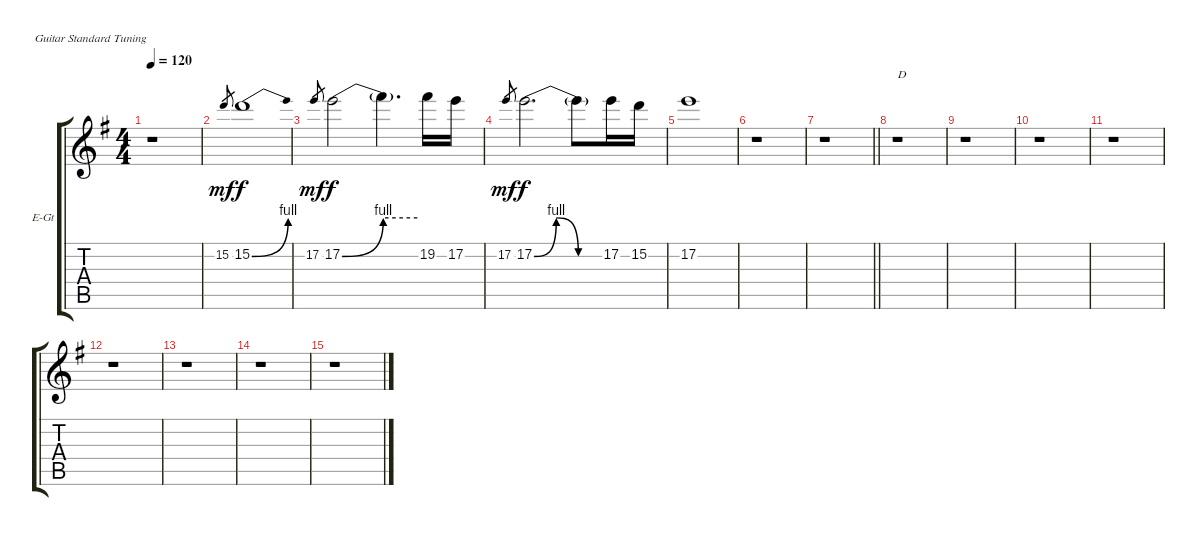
\bracketExtendMode groupsimilarinstruments
\firstSystemTrackNameOrientation horizontal
\otherSystemsTrackNameOrientation horizontal
\track ("YNGWIE GUITAR 3" "E-Gt") {instrument overdrivenguitar}
\staff {score tabs}
\tuning (E4 B3 G3 D3 A2 E2)
\ts (4 4)
\tempo 120
\clef g2
\ks eminor
r.1{dy mf} |
15.2.8{gr} 15.2{be (bend 0 0 60 4)}.1{dy f} |
17.2.8{gr dy mf} 17.2{be (bend 0 0 60 4)}.2{dy f} 17.2{be (hold 0 4 60 4) t}.4{d} 19.2.16 17.2.16 |
17.2.8{gr dy mf} 17.2{be (bendrelease 0 0 30 4 30 4 60 0)}.2{d dy f} 17.2{be (hold 0 0 60 0) t}.8 17.2.16 15.2.16 |
17.2.1 |
r.1 |
\barLineRight lightlight
r.1 |
r.1{txt "D"} |
r.1 |
r.1 |
r.1 |
r.1 |
r.1 |
r.1 |
r.1
